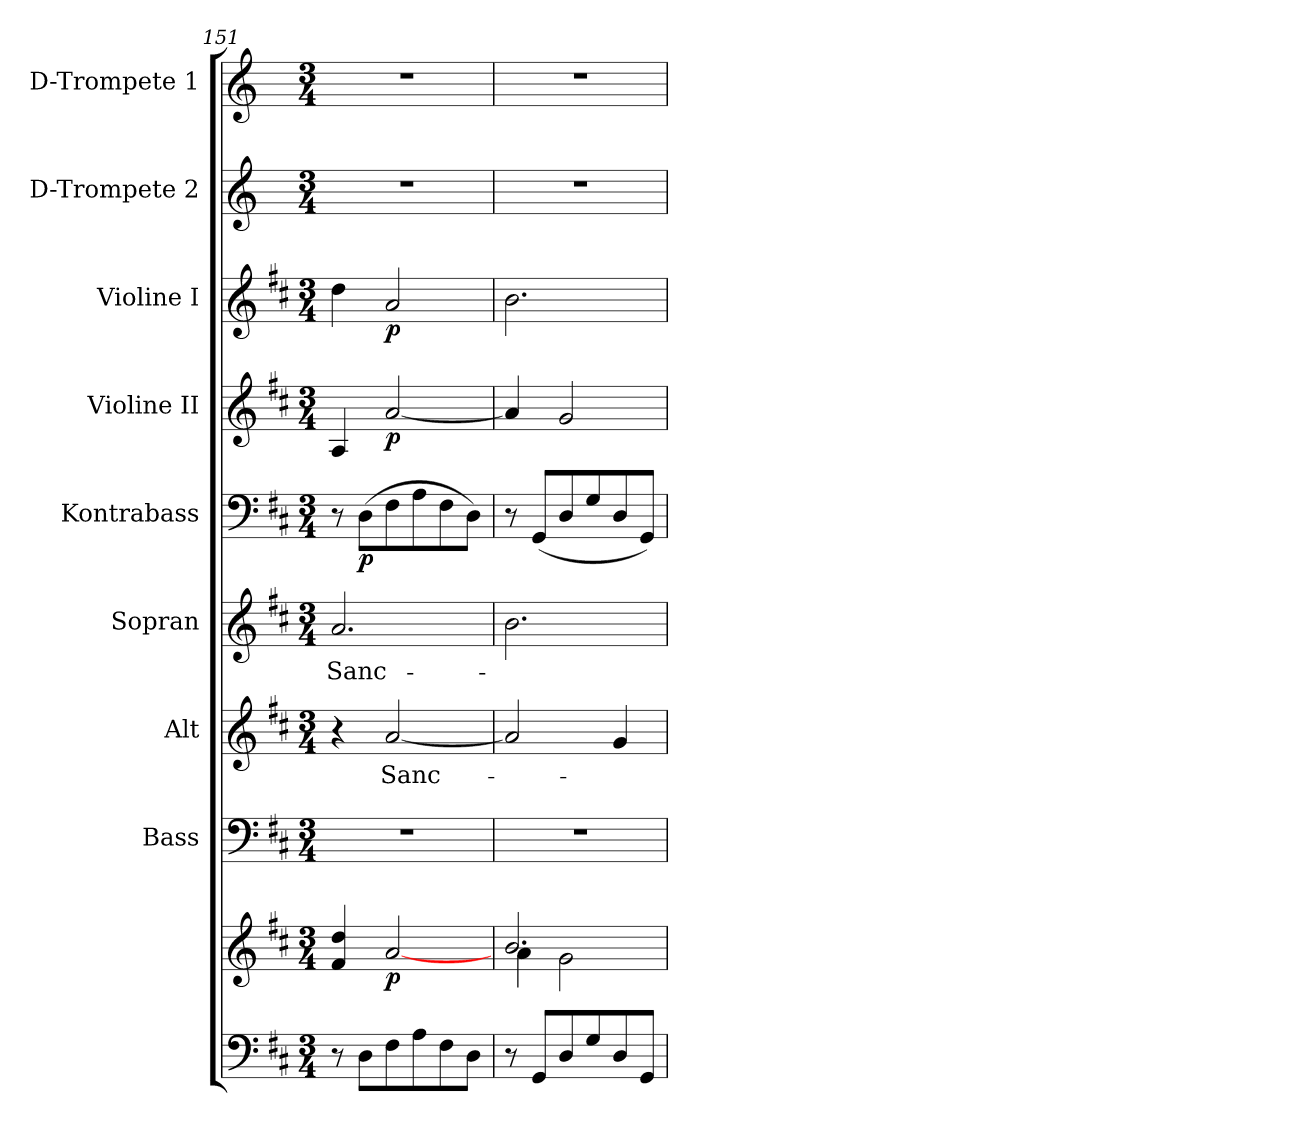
**kern	**kern	**dynam	**kern	**kern	**text	**kern	**text	**kern	**dynam	**kern	**dynam	**kern	**dynam	**kern	**kern
*part9	*part9	*part9	*part8	*part7	*part7	*part6	*part6	*part5	*part5	*part4	*part4	*part3	*part3	*part2	*part1
*staff10	*staff9	*staff9/10	*staff8	*staff7	*staff7	*staff6	*staff6	*staff5	*staff5	*staff4	*staff4	*staff3	*staff3	*staff2	*staff1
*	*	*	*I"Bass	*I"Alt	*	*I"Sopran	*	*I"Kontrabass	*	*I"Violine II	*	*I"Violine I	*	*I"D-Trompete 2	*I"D-Trompete 1
*	*	*	*I'B.	*I'A.	*	*I'S.	*	*I'Kb.	*	*I'Vl. II	*	*I'Vl. I	*	*I'D Trp. 2	*I'D Trp. 1
!!LO:PB:g=z
*clefF4	*clefG2	*	*clefF4	*clefG2	*	*clefG2	*	*clefF4	*	*clefG2	*	*clefG2	*	*clefG2	*clefG2
*	*	*	*	*	*	*	*	*ITrd7c12	*	*	*	*	*	*ITrd-1c-2	*ITrd-1c-2
*k[f#c#]	*k[f#c#]	*	*k[f#c#]	*k[f#c#]	*	*k[f#c#]	*	*k[f#c#]	*	*k[f#c#]	*	*k[f#c#]	*	*k[f#c#]	*k[f#c#]
*D:	*D:	*	*D:	*D:	*	*D:	*	*D:	*	*D:	*	*D:	*	*D:	*D:
*M3/4	*M3/4	*	*M3/4	*M3/4	*	*M3/4	*	*M3/4	*	*M3/4	*	*M3/4	*	*M3/4	*M3/4
=151	=151	=151	=151	=151	=151	=151	=151	=151	=151	=151	=151	=151	=151	=151	=151
!	!	!	!	!	!	!	!LO:LY:b	!	!	!	!	!	!	!	!
8r	4f#/ 4dd/	.	2.r	4r	.	2.a/	Sanc-	8r	.	4A/	.	4dd\	.	2.r	2.r
!	!	!	!	!	!	!	!	!	!LO:DY:b	!	!	!	!	!	!
8D\L	.	.	.	.	.	.	.	(>8DD\L	p	.	.	.	.	.	.
!	!	!LO:DY:b	!	!	!LO:LY:b	!	!	!	!	!	!LO:DY:b	!	!LO:DY:b	!	!
8F#\	[2a/	p	.	[2a/	Sanc-	.	.	8FF#\	.	[2a/	p	2a/	p	.	.
8A\	.	.	.	.	.	.	.	8AA\	.	.	.	.	.	.	.
8F#\	.	.	.	.	.	.	.	8FF#\	.	.	.	.	.	.	.
8D\J	.	.	.	.	.	.	.	8DD\J)	.	.	.	.	.	.	.
=152	=152	=152	=152	=152	=152	=152	=152	=152	=152	=152	=152	=152	=152	=152	=152
*	*^	*	*	*	*	*	*	*	*	*	*	*	*	*	*
8r	2.b/	4a\	.	2.r	2a/]	.	2.b\	.	8r	.	4a/]	.	2.b\	.	2.r	2.r
8GG/L	.	.	.	.	.	.	.	.	(<8GGG/L	.	.	.	.	.	.	.
8D/	.	2g\	.	.	.	.	.	.	8DD/	.	2g/	.	.	.	.	.
8G/	.	.	.	.	.	.	.	.	8GG/	.	.	.	.	.	.	.
8D/	.	.	.	.	4g/	.	.	.	8DD/	.	.	.	.	.	.	.
8GG/J	.	.	.	.	.	.	.	.	8GGG/J)	.	.	.	.	.	.	.
*	*v	*v	*	*	*	*	*	*	*	*	*	*	*	*	*	*
=	=	=	=	=	=	=	=	=	=	=	=	=	=	=	=
*-	*-	*-	*-	*-	*-	*-	*-	*-	*-	*-	*-	*-	*-	*-	*-
